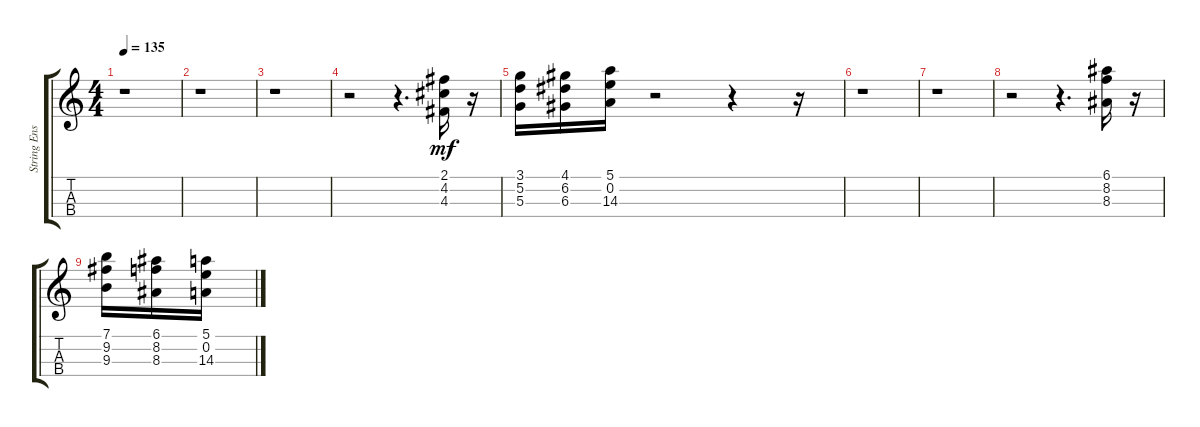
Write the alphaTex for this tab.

\track ("String Ensemble 1 (high)" "String Ens") {instrument stringensemble1}
\staff {score tabs}
\tuning (E5 A4 D4 G3) {hide}
\ts (4 4)
\tempo 135
\clef g2
\ks c
r.1{dy mf} |
r.1 |
r.1 |
r.2 r.4{d} (2.1 4.2 4.3).16 r.16 |
(3.1 5.2 5.3).16 (4.1 6.2 6.3).16 (5.1 0.2 14.3).16 r.2 r.4 r.16 |
r.1 |
r.1 |
r.2 r.4{d} (6.1 8.2 8.3).16 r.16 |
(7.1 9.2 9.3).16 (6.1 8.2 8.3).16 (5.1 0.2 14.3).16
